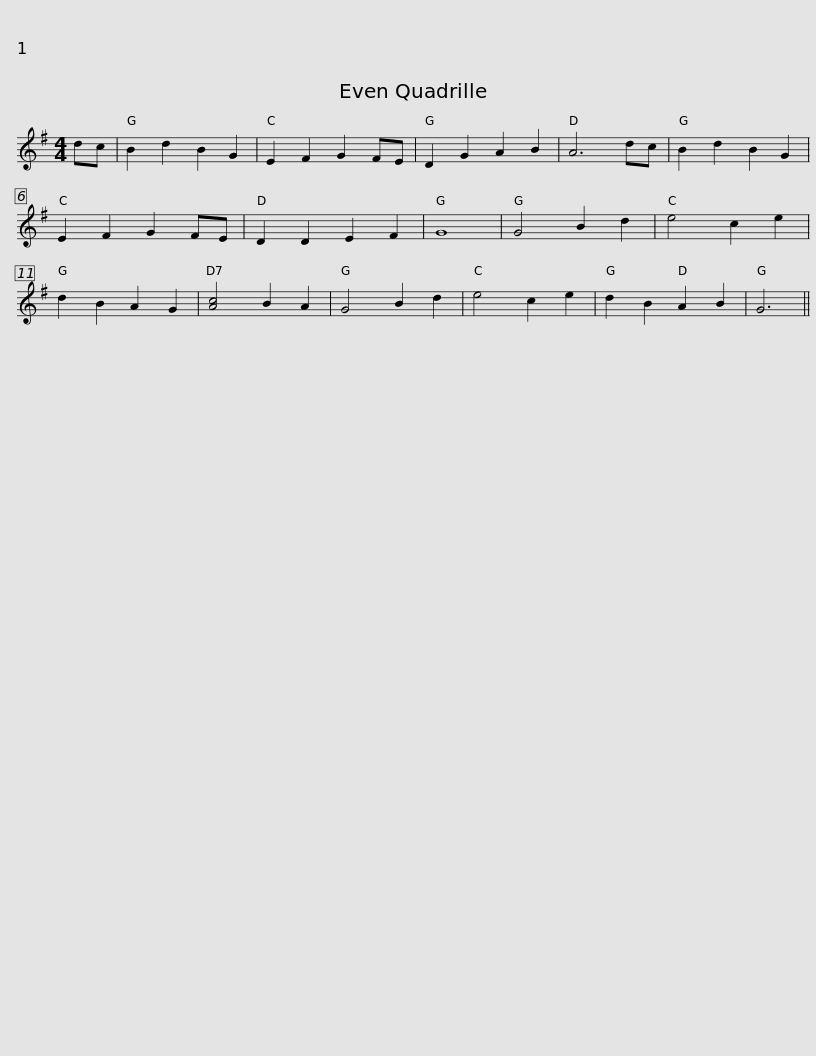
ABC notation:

X:1
L:1/8
M:4/4
I:linebreak $
K:G
V:1 treble
V:1
 dc | B2 d2 B2 G2 | E2 F2 G2 FE | D2 G2 A2 B2 | A6 dc | %5
 B2 d2 B2 G2 | E2 F2 G2 FE | D2 D2 E2 F2 | G8 | G4 B2 d2 | %10
 e4 c2 e2 |$ d2 B2 A2 G2 | [Ac]4 B2 A2 | G4 B2 d2 | e4 c2 e2 | %15
 d2 B2 A2 B2 | G6 || %17
